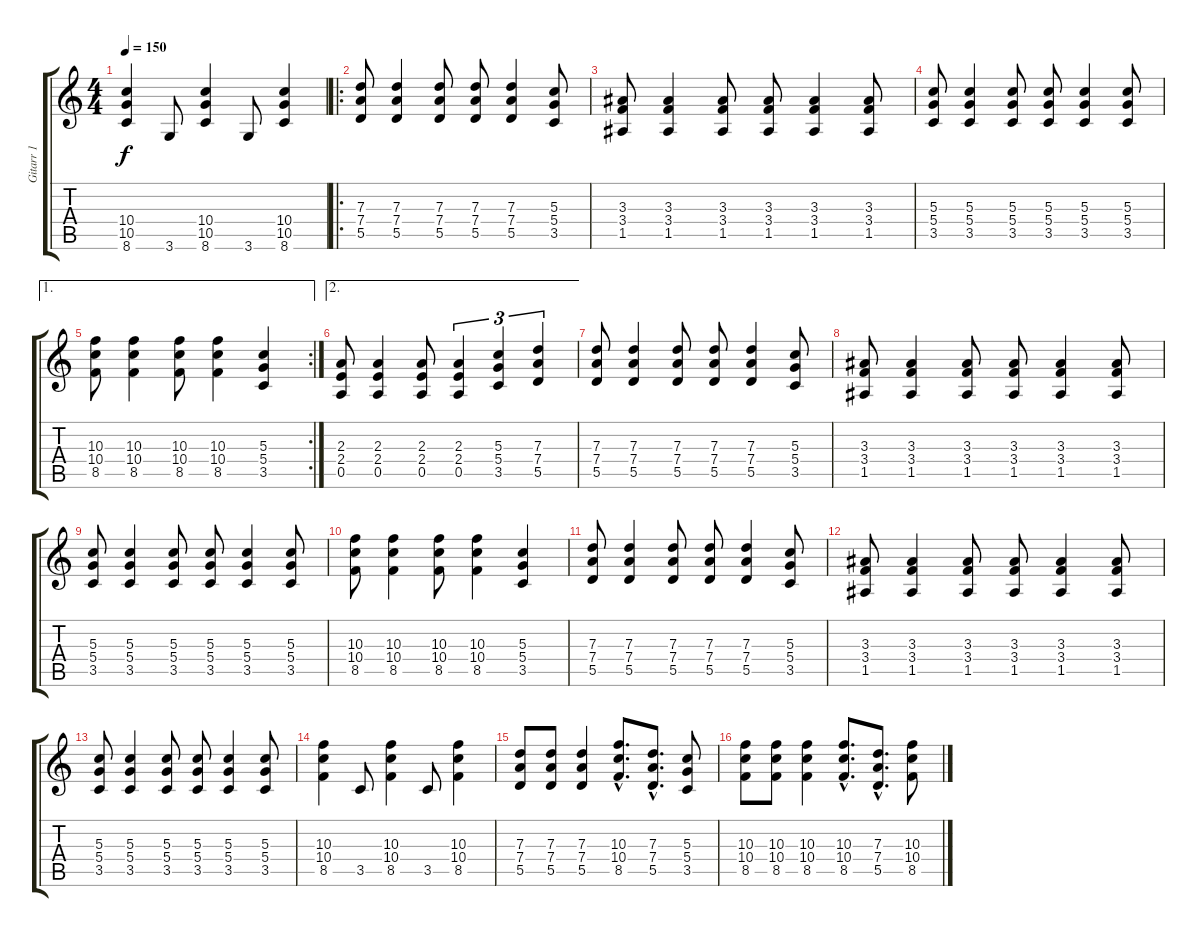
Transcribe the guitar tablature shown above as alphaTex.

\track ("Gitarr 1" "Gitarr 1") {instrument overdrivenguitar}
\staff {score tabs}
\tuning (E4 B3 G3 D3 A2 E2) {hide}
\ts (4 4)
\tempo 150
\clef g2
\ks c
(10.4 10.5 8.6).4{dy f} 3.6.8 (10.4 10.5 8.6).4 3.6.8 (10.4 10.5 8.6).4 |
\ro
(7.3 7.4 5.5).8 (7.3 7.4 5.5).4 (7.3 7.4 5.5).8 (7.3 7.4 5.5).8 (7.3 7.4 5.5).4 (5.3 5.4 3.5).8 |
(3.3 3.4 1.5).8 (3.3 3.4 1.5).4 (3.3 3.4 1.5).8 (3.3 3.4 1.5).8 (3.3 3.4 1.5).4 (3.3 3.4 1.5).8 |
(5.3 5.4 3.5).8 (5.3 5.4 3.5).4 (5.3 5.4 3.5).8 (5.3 5.4 3.5).8 (5.3 5.4 3.5).4 (5.3 5.4 3.5).8 |
\ae 1
\rc 2
(10.3 10.4 8.5).8 (10.3 10.4 8.5).4 (10.3 10.4 8.5).8 (10.3 10.4 8.5).4 (5.3 5.4 3.5).4 |
\ae 2
(2.3 2.4 0.5).8 (2.3 2.4 0.5).4 (2.3 2.4 0.5).8 (2.3 2.4 0.5).4{tu (3 2)} (5.3 5.4 3.5).4{tu (3 2)} (7.3 7.4 5.5).4{tu (3 2)} |
(7.3 7.4 5.5).8 (7.3 7.4 5.5).4 (7.3 7.4 5.5).8 (7.3 7.4 5.5).8 (7.3 7.4 5.5).4 (5.3 5.4 3.5).8 |
(3.3 3.4 1.5).8 (3.3 3.4 1.5).4 (3.3 3.4 1.5).8 (3.3 3.4 1.5).8 (3.3 3.4 1.5).4 (3.3 3.4 1.5).8 |
(5.3 5.4 3.5).8 (5.3 5.4 3.5).4 (5.3 5.4 3.5).8 (5.3 5.4 3.5).8 (5.3 5.4 3.5).4 (5.3 5.4 3.5).8 |
(10.3 10.4 8.5).8 (10.3 10.4 8.5).4 (10.3 10.4 8.5).8 (10.3 10.4 8.5).4 (5.3 5.4 3.5).4 |
(7.3 7.4 5.5).8 (7.3 7.4 5.5).4 (7.3 7.4 5.5).8 (7.3 7.4 5.5).8 (7.3 7.4 5.5).4 (5.3 5.4 3.5).8 |
(3.3 3.4 1.5).8 (3.3 3.4 1.5).4 (3.3 3.4 1.5).8 (3.3 3.4 1.5).8 (3.3 3.4 1.5).4 (3.3 3.4 1.5).8 |
(5.3 5.4 3.5).8 (5.3 5.4 3.5).4 (5.3 5.4 3.5).8 (5.3 5.4 3.5).8 (5.3 5.4 3.5).4 (5.3 5.4 3.5).8 |
(10.3 10.4 8.5).4 3.5.8 (10.3 10.4 8.5).4 3.5.8 (10.3 10.4 8.5).4 |
(7.3 7.4 5.5).8 (7.3 7.4 5.5).8 (7.3 7.4 5.5).4 (10.3{hac} 10.4{hac} 8.5{hac}).8{d} (7.3{hac} 7.4{hac} 5.5{hac}).8{d} (5.3 5.4 3.5).8 |
(10.3 10.4 8.5).8 (10.3 10.4 8.5).8 (10.3 10.4 8.5).4 (10.3{hac} 10.4{hac} 8.5{hac}).8{d} (7.3{hac} 7.4{hac} 5.5{hac}).8{d} (10.3 10.4 8.5).8
